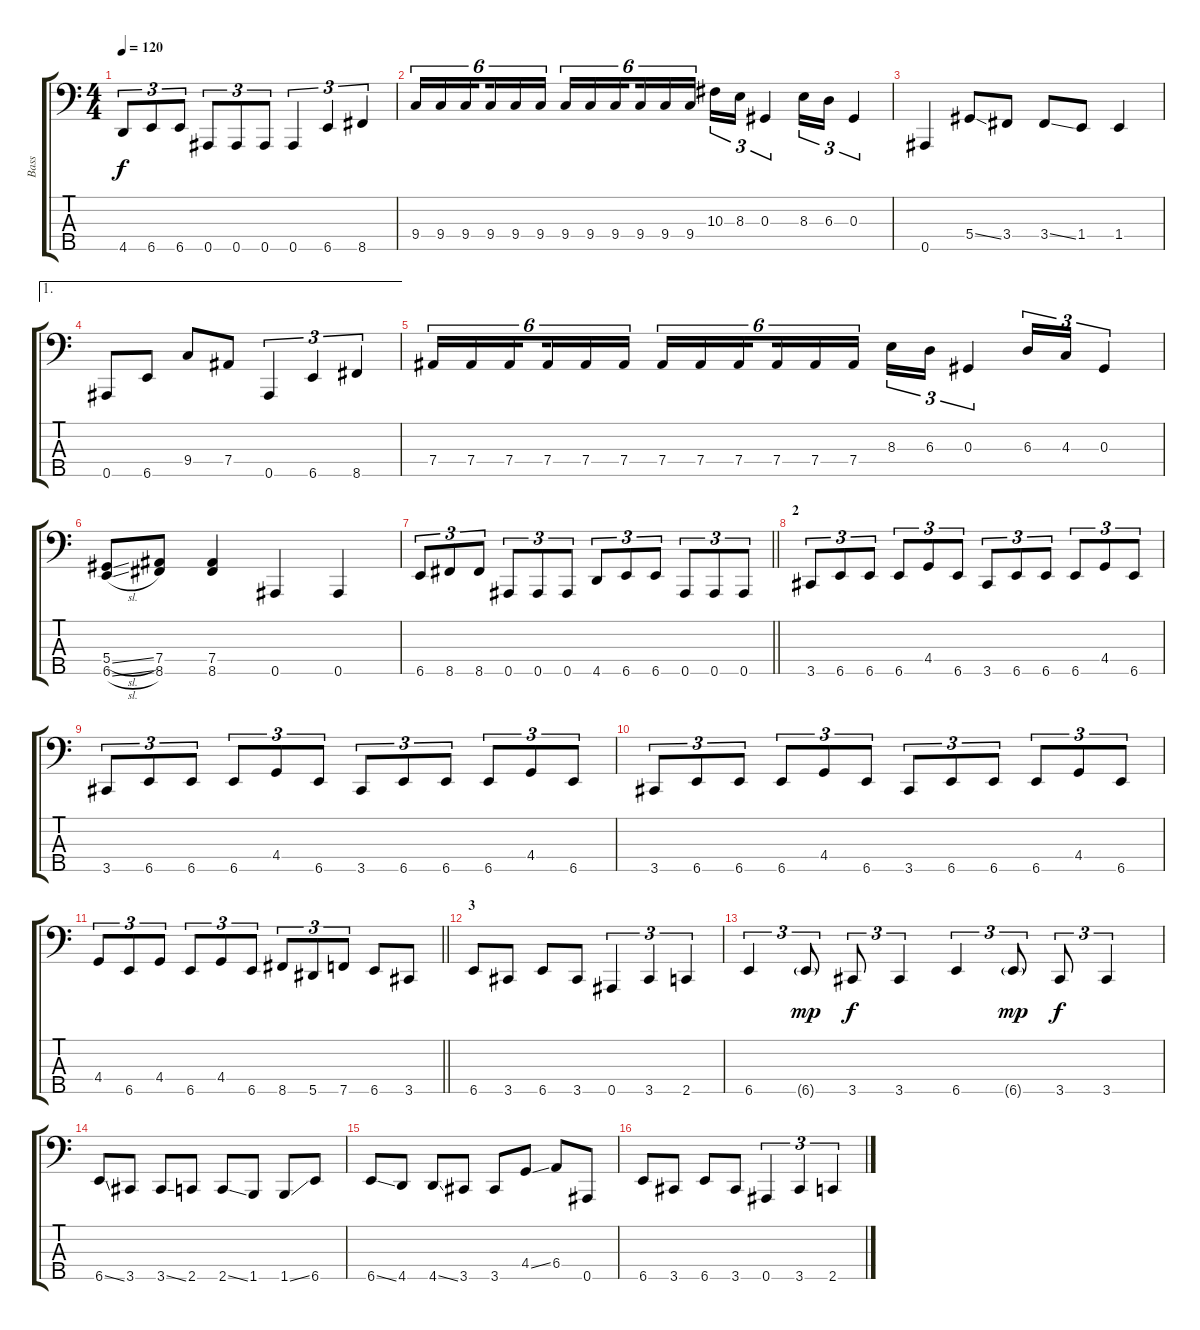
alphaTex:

\track ("Bass" "Bass") {instrument electricbassfinger}
\staff {score tabs}
\tuning (Gb2 Db2 Ab1 Eb1 Bb0) {hide}
\ts (4 4)
\tempo 120
\clef f4
\ks c
4.5.8{tu (3 2) dy f} 6.5.8{tu (3 2)} 6.5.8{tu (3 2)} 0.5.8{tu (3 2)} 0.5.8{tu (3 2)} 0.5.8{tu (3 2)} 0.5.4{tu (3 2)} 6.5.4{tu (3 2)} 8.5.4{tu (3 2)} |
9.4.16{tu (6 4)} 9.4.16{tu (6 4)} 9.4.16{tu (6 4) beam splitsecondary} 9.4.16{tu (6 4)} 9.4.16{tu (6 4)} 9.4.16{tu (6 4)} 9.4.16{tu (6 4)} 9.4.16{tu (6 4)} 9.4.16{tu (6 4) beam splitsecondary} 9.4.16{tu (6 4)} 9.4.16{tu (6 4)} 9.4.16{tu (6 4)} 10.3.16{tu (3 2)} 8.3.16{tu (3 2)} 0.3.4{tu (3 2)} 8.3.16{tu (3 2)} 6.3.16{tu (3 2)} 0.3.4{tu (3 2)} |
0.5.4 5.4{ss}.8 3.4.8 3.4{ss}.8 1.4.8 1.4.4 |
\ae 1
0.5.8 6.5.8 9.4.8 7.4.8 0.5.4{tu (3 2)} 6.5.4{tu (3 2)} 8.5.4{tu (3 2)} |
7.4.16{tu (6 4)} 7.4.16{tu (6 4)} 7.4.16{tu (6 4) beam splitsecondary} 7.4.16{tu (6 4)} 7.4.16{tu (6 4)} 7.4.16{tu (6 4)} 7.4.16{tu (6 4)} 7.4.16{tu (6 4)} 7.4.16{tu (6 4) beam splitsecondary} 7.4.16{tu (6 4)} 7.4.16{tu (6 4)} 7.4.16{tu (6 4)} 8.3.16{tu (3 2)} 6.3.16{tu (3 2)} 0.3.4{tu (3 2)} 6.3.16{tu (3 2)} 4.3.16{tu (3 2)} 0.3.4{tu (3 2)} |
(5.4{sl} 6.5{sl}).8 (7.4 8.5).8 (7.4 8.5).4 0.5.4 0.5.4 |
\barLineRight lightlight
6.5.8{tu (3 2)} 8.5.8{tu (3 2)} 8.5.8{tu (3 2)} 0.5.8{tu (3 2)} 0.5.8{tu (3 2)} 0.5.8{tu (3 2)} 4.5.8{tu (3 2)} 6.5.8{tu (3 2)} 6.5.8{tu (3 2)} 0.5.8{tu (3 2)} 0.5.8{tu (3 2)} 0.5.8{tu (3 2)} |
\section ("" "2")
3.5.8{tu (3 2)} 6.5.8{tu (3 2)} 6.5.8{tu (3 2)} 6.5.8{tu (3 2)} 4.4.8{tu (3 2)} 6.5.8{tu (3 2)} 3.5.8{tu (3 2)} 6.5.8{tu (3 2)} 6.5.8{tu (3 2)} 6.5.8{tu (3 2)} 4.4.8{tu (3 2)} 6.5.8{tu (3 2)} |
3.5.8{tu (3 2)} 6.5.8{tu (3 2)} 6.5.8{tu (3 2)} 6.5.8{tu (3 2)} 4.4.8{tu (3 2)} 6.5.8{tu (3 2)} 3.5.8{tu (3 2)} 6.5.8{tu (3 2)} 6.5.8{tu (3 2)} 6.5.8{tu (3 2)} 4.4.8{tu (3 2)} 6.5.8{tu (3 2)} |
3.5.8{tu (3 2)} 6.5.8{tu (3 2)} 6.5.8{tu (3 2)} 6.5.8{tu (3 2)} 4.4.8{tu (3 2)} 6.5.8{tu (3 2)} 3.5.8{tu (3 2)} 6.5.8{tu (3 2)} 6.5.8{tu (3 2)} 6.5.8{tu (3 2)} 4.4.8{tu (3 2)} 6.5.8{tu (3 2)} |
\barLineRight lightlight
4.4.8{tu (3 2)} 6.5.8{tu (3 2)} 4.4.8{tu (3 2)} 6.5.8{tu (3 2)} 4.4.8{tu (3 2)} 6.5.8{tu (3 2)} 8.5.8{tu (3 2)} 5.5.8{tu (3 2)} 7.5.8{tu (3 2)} 6.5.8 3.5.8 |
\section ("" "3")
6.5.8 3.5.8 6.5.8 3.5.8 0.5.4{tu (3 2)} 3.5.4{tu (3 2)} 2.5.4{tu (3 2)} |
6.5.4{tu (3 2)} 6.5{g}.8{tu (3 2) dy mp} 3.5.8{tu (3 2) dy f} 3.5.4{tu (3 2)} 6.5.4{tu (3 2)} 6.5{g}.8{tu (3 2) dy mp} 3.5.8{tu (3 2) dy f} 3.5.4{tu (3 2)} |
6.5{ss}.8 3.5.8 3.5{ss}.8 2.5.8 2.5{ss}.8 1.5.8 1.5{ss}.8 6.5.8 |
6.5{ss}.8 4.5.8 4.5{ss}.8 3.5.8 3.5.8 4.4{ss}.8 6.4.8 0.5.8 |
6.5.8 3.5.8 6.5.8 3.5.8 0.5.4{tu (3 2)} 3.5.4{tu (3 2)} 2.5.4{tu (3 2)}
